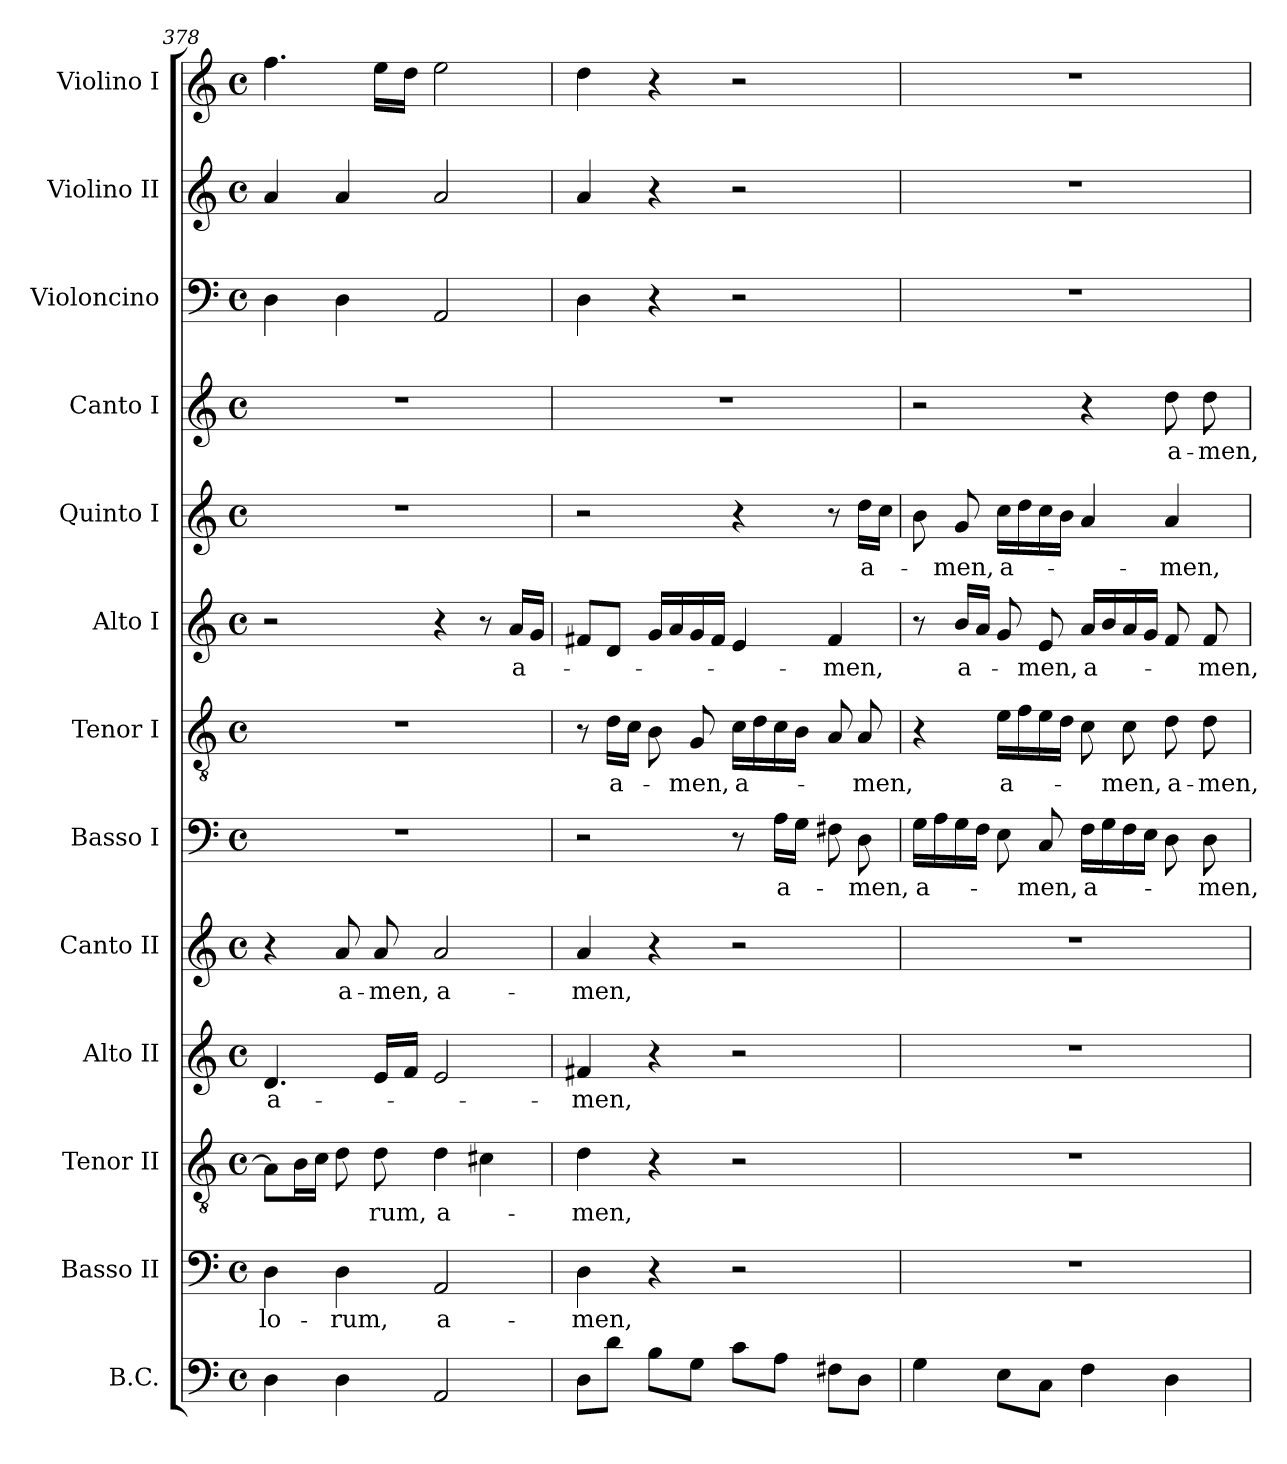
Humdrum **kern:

**kern	**kern	**text	**kern	**text	**kern	**text	**kern	**text	**kern	**text	**kern	**text	**kern	**text	**kern	**text	**kern	**text	**kern	**kern	**kern
*part13	*part12	*part12	*part11	*part11	*part10	*part10	*part9	*part9	*part8	*part8	*part7	*part7	*part6	*part6	*part5	*part5	*part4	*part4	*part3	*part2	*part1
*staff13	*staff12	*staff12	*staff11	*staff11	*staff10	*staff10	*staff9	*staff9	*staff8	*staff8	*staff7	*staff7	*staff6	*staff6	*staff5	*staff5	*staff4	*staff4	*staff3	*staff2	*staff1
*I"B.C.	*I"Basso II	*	*I"Tenor II	*	*I"Alto II	*	*I"Canto II	*	*I"Basso I	*	*I"Tenor I	*	*I"Alto I	*	*I"Quinto I	*	*I"Canto I	*	*I"Violoncino	*I"Violino II	*I"Violino I
*I'BC	*I'B 2	*	*I'T 2	*	*I'A 2	*	*I'C 2	*	*I'B 1	*	*I'T 1	*	*I'A 1	*	*I'Q 1	*	*I'C 1	*	*	*I'Vln. II	*I'Vln. I
!!LO:PB:g=z
*clefF4	*clefF4	*	*clefGv2	*	*clefG2	*	*clefG2	*	*clefF4	*	*clefGv2	*	*clefG2	*	*clefG2	*	*clefG2	*	*clefF4	*clefG2	*clefG2
*k[]	*k[]	*	*k[]	*	*k[]	*	*k[]	*	*k[]	*	*k[]	*	*k[]	*	*k[]	*	*k[]	*	*k[]	*k[]	*k[]
*C:	*C:	*	*C:	*	*C:	*	*C:	*	*C:	*	*C:	*	*C:	*	*C:	*	*C:	*	*C:	*C:	*C:
*M4/4	*M4/4	*	*M4/4	*	*M4/4	*	*M4/4	*	*M4/4	*	*M4/4	*	*M4/4	*	*M4/4	*	*M4/4	*	*M4/4	*M4/4	*M4/4
*met(c)	*met(c)	*	*met(c)	*	*met(c)	*	*met(c)	*	*met(c)	*	*met(c)	*	*met(c)	*	*met(c)	*	*met(c)	*	*met(c)	*met(c)	*met(c)
=378	=378	=378	=378	=378	=378	=378	=378	=378	=378	=378	=378	=378	=378	=378	=378	=378	=378	=378	=378	=378	=378
!	!	!LO:LY:b	!	!	!	!	!	!	!	!	!	!	!	!	!	!	!	!	!	!	!
!	!	!	!	!	!	!LO:LY:b	!	!	!	!	!	!	!	!	!	!	!	!	!	!	!
4D\	4D\	-lo-	8A\L]	.	4.d/	a-	4r	.	1r	.	1r	.	2r	.	1r	.	1r	.	4D\	4a/	4.ff\
.	.	.	16B\L	.	.	.	.	.	.	.	.	.	.	.	.	.	.	.	.	.	.
.	.	.	16c\JJ	.	.	.	.	.	.	.	.	.	.	.	.	.	.	.	.	.	.
!	!	!LO:LY:b	!	!	!	!	!	!	!	!	!	!	!	!	!	!	!	!	!	!	!
!	!	!	!	!	!	!	!	!LO:LY:b	!	!	!	!	!	!	!	!	!	!	!	!	!
4D\	4D\	-rum,	8d\	.	.	.	8a/	a-	.	.	.	.	.	.	.	.	.	.	4D\	4a/	.
!	!	!	!	!LO:LY:b	!	!	!	!	!	!	!	!	!	!	!	!	!	!	!	!	!
!	!	!	!	!	!	!	!	!LO:LY:b	!	!	!	!	!	!	!	!	!	!	!	!	!
.	.	.	8d\	-rum,	16e/LL	.	8a/	-men,	.	.	.	.	.	.	.	.	.	.	.	.	16ee\LL
.	.	.	.	.	16f/JJ	.	.	.	.	.	.	.	.	.	.	.	.	.	.	.	16dd\JJ
!	!	!LO:LY:b	!	!	!	!	!	!	!	!	!	!	!	!	!	!	!	!	!	!	!
!	!	!	!	!LO:LY:b	!	!	!	!	!	!	!	!	!	!	!	!	!	!	!	!	!
!	!	!	!	!	!	!	!	!LO:LY:b	!	!	!	!	!	!	!	!	!	!	!	!	!
2AA/	2AA/	a-	4d\	a-	2e/	.	2a/	a-	.	.	.	.	4r	.	.	.	.	.	2AA/	2a/	2ee\
.	.	.	4c#X\	.	.	.	.	.	.	.	.	.	8r	.	.	.	.	.	.	.	.
!	!	!	!	!	!	!	!	!	!	!	!	!	!	!LO:LY:b	!	!	!	!	!	!	!
.	.	.	.	.	.	.	.	.	.	.	.	.	16a/LL	a-	.	.	.	.	.	.	.
.	.	.	.	.	.	.	.	.	.	.	.	.	16g/JJ	.	.	.	.	.	.	.	.
=379	=379	=379	=379	=379	=379	=379	=379	=379	=379	=379	=379	=379	=379	=379	=379	=379	=379	=379	=379	=379	=379
!	!	!LO:LY:b	!	!	!	!	!	!	!	!	!	!	!	!	!	!	!	!	!	!	!
!	!	!	!	!LO:LY:b	!	!	!	!	!	!	!	!	!	!	!	!	!	!	!	!	!
!	!	!	!	!	!	!LO:LY:b	!	!	!	!	!	!	!	!	!	!	!	!	!	!	!
!	!	!	!	!	!	!	!	!LO:LY:b	!	!	!	!	!	!	!	!	!	!	!	!	!
8D\L	4D\	-men,	4d\	-men,	4f#X/	-men,	4a/	-men,	2r	.	8r	.	8f#X/L	.	2r	.	1r	.	4D\	4a/	4dd\
!	!	!	!	!	!	!	!	!	!	!	!	!LO:LY:b	!	!	!	!	!	!	!	!	!
8d\J	.	.	.	.	.	.	.	.	.	.	16d\LL	a-	8d/J	.	.	.	.	.	.	.	.
.	.	.	.	.	.	.	.	.	.	.	16c\JJ	.	.	.	.	.	.	.	.	.	.
8B\L	4r	.	4r	.	4r	.	4r	.	.	.	8B\	.	16g/LL	.	.	.	.	.	4r	4r	4r
.	.	.	.	.	.	.	.	.	.	.	.	.	16a/	.	.	.	.	.	.	.	.
!	!	!	!	!	!	!	!	!	!	!	!	!LO:LY:b	!	!	!	!	!	!	!	!	!
8G\J	.	.	.	.	.	.	.	.	.	.	8G/	-men,	16g/	.	.	.	.	.	.	.	.
.	.	.	.	.	.	.	.	.	.	.	.	.	16f#/JJ	.	.	.	.	.	.	.	.
!	!	!	!	!	!	!	!	!	!	!	!	!LO:LY:b	!	!	!	!	!	!	!	!	!
8c\L	2r	.	2r	.	2r	.	2r	.	8r	.	16c\LL	a-	4e/	.	4r	.	.	.	2r	2r	2r
.	.	.	.	.	.	.	.	.	.	.	16d\	.	.	.	.	.	.	.	.	.	.
!	!	!	!	!	!	!	!	!	!	!LO:LY:b	!	!	!	!	!	!	!	!	!	!	!
8A\J	.	.	.	.	.	.	.	.	16A\LL	a-	16c\	.	.	.	.	.	.	.	.	.	.
.	.	.	.	.	.	.	.	.	16G\JJ	.	16B\JJ	.	.	.	.	.	.	.	.	.	.
!	!	!	!	!	!	!	!	!	!	!	!	!	!	!LO:LY:b	!	!	!	!	!	!	!
8F#X\L	.	.	.	.	.	.	.	.	8F#X\	.	8A/	.	4f#/	-men,	8r	.	.	.	.	.	.
!	!	!	!	!	!	!	!	!	!	!LO:LY:b	!	!	!	!	!	!	!	!	!	!	!
!	!	!	!	!	!	!	!	!	!	!	!	!LO:LY:b	!	!	!	!	!	!	!	!	!
!	!	!	!	!	!	!	!	!	!	!	!	!	!	!	!	!LO:LY:b	!	!	!	!	!
8D\J	.	.	.	.	.	.	.	.	8D\	-men,	8A/	-men,	.	.	16dd\LL	a-	.	.	.	.	.
.	.	.	.	.	.	.	.	.	.	.	.	.	.	.	16cc\JJ	.	.	.	.	.	.
=380	=380	=380	=380	=380	=380	=380	=380	=380	=380	=380	=380	=380	=380	=380	=380	=380	=380	=380	=380	=380	=380
!	!	!	!	!	!	!	!	!	!	!LO:LY:b	!	!	!	!	!	!	!	!	!	!	!
4G\	1r	.	1r	.	1r	.	1r	.	16G\LL	a-	4r	.	8r	.	8b\	.	2r	.	1r	1r	1r
.	.	.	.	.	.	.	.	.	16A\	.	.	.	.	.	.	.	.	.	.	.	.
!	!	!	!	!	!	!	!	!	!	!	!	!	!	!LO:LY:b	!	!	!	!	!	!	!
!	!	!	!	!	!	!	!	!	!	!	!	!	!	!	!	!LO:LY:b	!	!	!	!	!
.	.	.	.	.	.	.	.	.	16G\	.	.	.	16b/LL	a-	8g/	-men,	.	.	.	.	.
.	.	.	.	.	.	.	.	.	16F\JJ	.	.	.	16a/JJ	.	.	.	.	.	.	.	.
!	!	!	!	!	!	!	!	!	!	!	!	!LO:LY:b	!	!	!	!	!	!	!	!	!
!	!	!	!	!	!	!	!	!	!	!	!	!	!	!	!	!LO:LY:b	!	!	!	!	!
8E\L	.	.	.	.	.	.	.	.	8E\	.	16e\LL	a-	8g/	.	16cc\LL	a-	.	.	.	.	.
.	.	.	.	.	.	.	.	.	.	.	16f\	.	.	.	16dd\	.	.	.	.	.	.
!	!	!	!	!	!	!	!	!	!	!LO:LY:b	!	!	!	!	!	!	!	!	!	!	!
!	!	!	!	!	!	!	!	!	!	!	!	!	!	!LO:LY:b	!	!	!	!	!	!	!
8C\J	.	.	.	.	.	.	.	.	8C/	-men,	16e\	.	8e/	-men,	16cc\	.	.	.	.	.	.
.	.	.	.	.	.	.	.	.	.	.	16d\JJ	.	.	.	16b\JJ	.	.	.	.	.	.
!	!	!	!	!	!	!	!	!	!	!LO:LY:b	!	!	!	!	!	!	!	!	!	!	!
!	!	!	!	!	!	!	!	!	!	!	!	!	!	!LO:LY:b	!	!	!	!	!	!	!
4F\	.	.	.	.	.	.	.	.	16F\LL	a-	8c\	.	16a/LL	a-	4a/	.	4r	.	.	.	.
.	.	.	.	.	.	.	.	.	16G\	.	.	.	16b/	.	.	.	.	.	.	.	.
!	!	!	!	!	!	!	!	!	!	!	!	!LO:LY:b	!	!	!	!	!	!	!	!	!
.	.	.	.	.	.	.	.	.	16F\	.	8c\	-men,	16a/	.	.	.	.	.	.	.	.
.	.	.	.	.	.	.	.	.	16E\JJ	.	.	.	16g/JJ	.	.	.	.	.	.	.	.
!	!	!	!	!	!	!	!	!	!	!	!	!LO:LY:b	!	!	!	!	!	!	!	!	!
!	!	!	!	!	!	!	!	!	!	!	!	!	!	!	!	!LO:LY:b	!	!	!	!	!
!	!	!	!	!	!	!	!	!	!	!	!	!	!	!	!	!	!	!LO:LY:b	!	!	!
4D\	.	.	.	.	.	.	.	.	8D\	.	8d\	a-	8f/	.	4a/	-men,	8dd\	a-	.	.	.
!	!	!	!	!	!	!	!	!	!	!LO:LY:b	!	!	!	!	!	!	!	!	!	!	!
!	!	!	!	!	!	!	!	!	!	!	!	!LO:LY:b	!	!	!	!	!	!	!	!	!
!	!	!	!	!	!	!	!	!	!	!	!	!	!	!LO:LY:b	!	!	!	!	!	!	!
!	!	!	!	!	!	!	!	!	!	!	!	!	!	!	!	!	!	!LO:LY:b	!	!	!
.	.	.	.	.	.	.	.	.	8D\	-men,	8d\	-men,	8f/	-men,	.	.	8dd\	-men,	.	.	.
=	=	=	=	=	=	=	=	=	=	=	=	=	=	=	=	=	=	=	=	=	=
*-	*-	*-	*-	*-	*-	*-	*-	*-	*-	*-	*-	*-	*-	*-	*-	*-	*-	*-	*-	*-	*-
